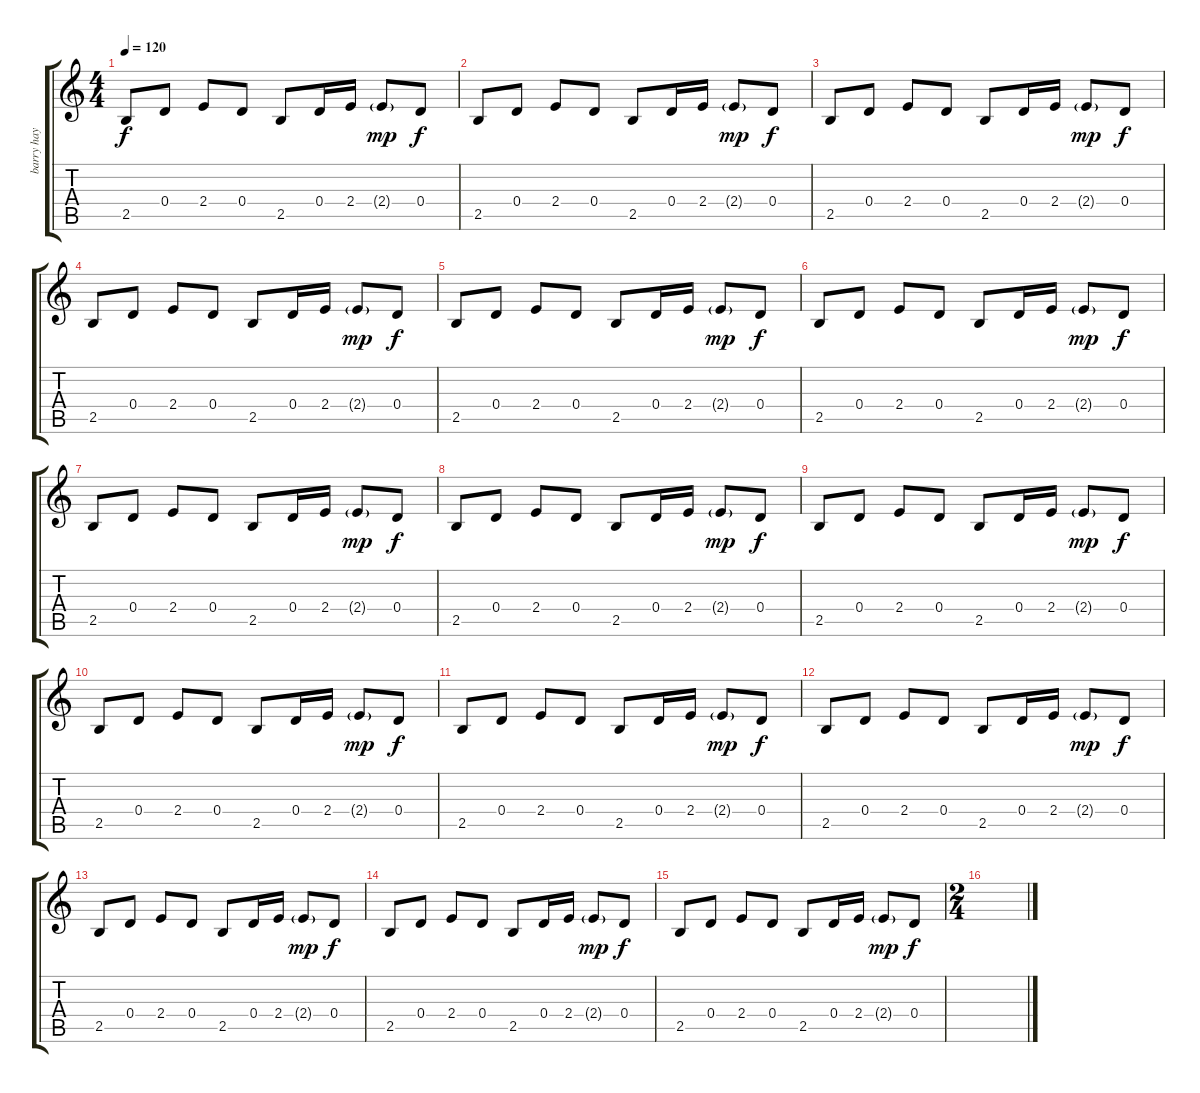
\track ("barry hay" "barry hay") {instrument acousticguitarsteel}
\staff {score tabs}
\tuning (E4 B3 G3 D3 A2 E2) {hide}
\ts (4 4)
\tempo 120
\clef g2
\ks c
2.5.8{dy f} 0.4.8 2.4.8 0.4.8 2.5.8 0.4.16 2.4.16 2.4{g}.8{dy mp} 0.4.8{dy f} |
2.5.8 0.4.8 2.4.8 0.4.8 2.5.8 0.4.16 2.4.16 2.4{g}.8{dy mp} 0.4.8{dy f} |
2.5.8 0.4.8 2.4.8 0.4.8 2.5.8 0.4.16 2.4.16 2.4{g}.8{dy mp} 0.4.8{dy f} |
2.5.8 0.4.8 2.4.8 0.4.8 2.5.8 0.4.16 2.4.16 2.4{g}.8{dy mp} 0.4.8{dy f} |
2.5.8 0.4.8 2.4.8 0.4.8 2.5.8 0.4.16 2.4.16 2.4{g}.8{dy mp} 0.4.8{dy f} |
2.5.8 0.4.8 2.4.8 0.4.8 2.5.8 0.4.16 2.4.16 2.4{g}.8{dy mp} 0.4.8{dy f} |
2.5.8 0.4.8 2.4.8 0.4.8 2.5.8 0.4.16 2.4.16 2.4{g}.8{dy mp} 0.4.8{dy f} |
2.5.8 0.4.8 2.4.8 0.4.8 2.5.8 0.4.16 2.4.16 2.4{g}.8{dy mp} 0.4.8{dy f} |
2.5.8 0.4.8 2.4.8 0.4.8 2.5.8 0.4.16 2.4.16 2.4{g}.8{dy mp} 0.4.8{dy f} |
2.5.8 0.4.8 2.4.8 0.4.8 2.5.8 0.4.16 2.4.16 2.4{g}.8{dy mp} 0.4.8{dy f} |
2.5.8 0.4.8 2.4.8 0.4.8 2.5.8 0.4.16 2.4.16 2.4{g}.8{dy mp} 0.4.8{dy f} |
2.5.8 0.4.8 2.4.8 0.4.8 2.5.8 0.4.16 2.4.16 2.4{g}.8{dy mp} 0.4.8{dy f} |
2.5.8 0.4.8 2.4.8 0.4.8 2.5.8 0.4.16 2.4.16 2.4{g}.8{dy mp} 0.4.8{dy f} |
2.5.8 0.4.8 2.4.8 0.4.8 2.5.8 0.4.16 2.4.16 2.4{g}.8{dy mp} 0.4.8{dy f} |
2.5.8 0.4.8 2.4.8 0.4.8 2.5.8 0.4.16 2.4.16 2.4{g}.8{dy mp} 0.4.8{dy f} |
\ts (2 4)
